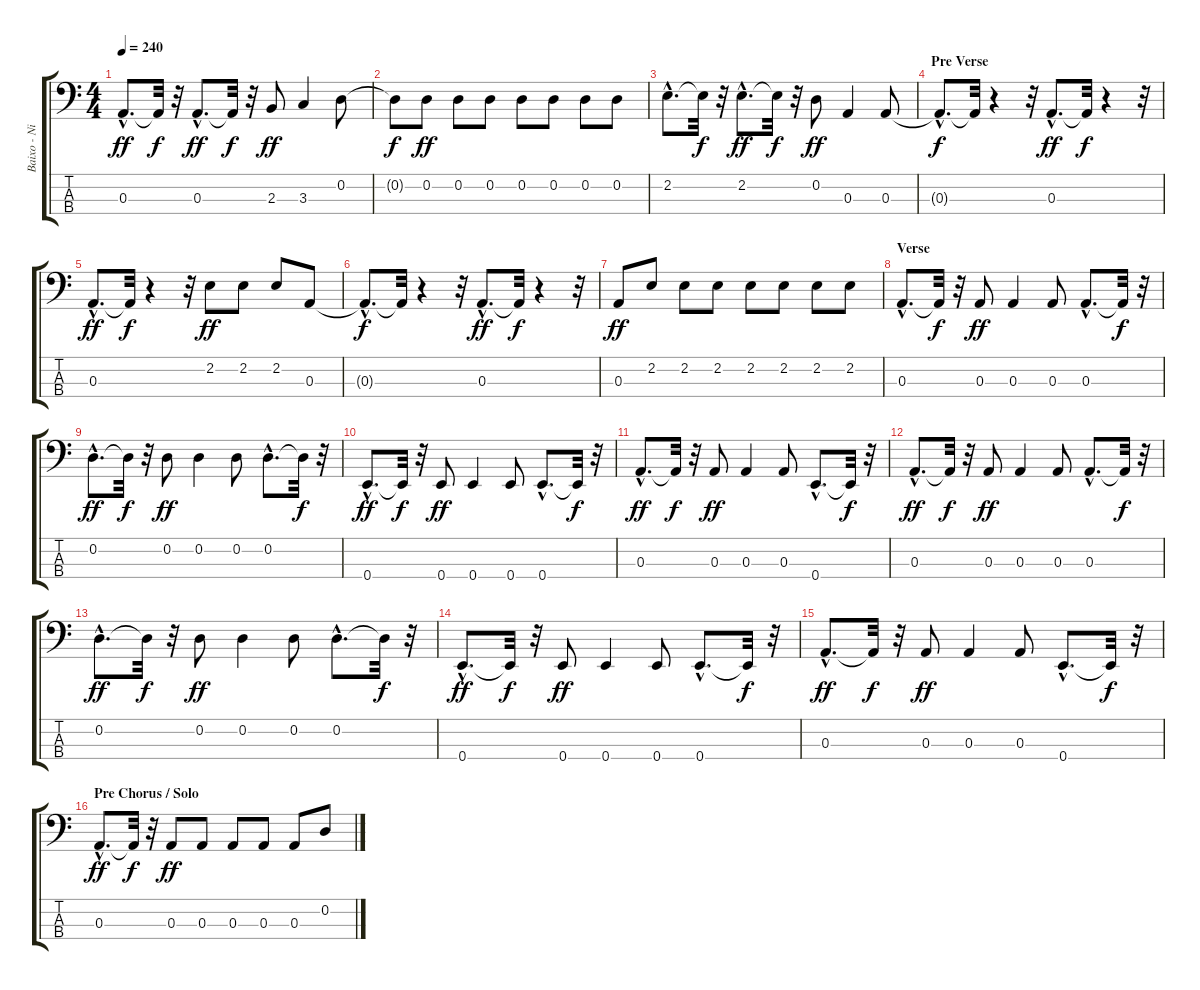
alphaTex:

\track ("Baixo - Nikola" "Baixo - Ni") {instrument electricbasspick}
\staff {score tabs}
\tuning (G2 D2 A1 E1) {hide}
\ts (4 4)
\tempo 240
\clef f4
\ks c
0.3{hac}.8{d dy ff} 0.3{t}.32{dy f} r.32 0.3{hac}.8{d dy ff} 0.3{t}.32{dy f} r.32 2.3.8{dy ff} 3.3.4 0.2.8 |
0.2{t}.8{dy f} 0.2.8{dy ff} 0.2.8 0.2.8 0.2.8 0.2.8 0.2.8 0.2.8 |
2.2{hac}.8{d} 2.2{t}.32{dy f} r.32 2.2{hac}.8{d dy ff} 2.2{t}.32{dy f} r.32 0.2.8{dy ff} 0.3.4 0.3.8 |
\section ("" "Pre Verse")
0.3{hac t}.8{d dy f} 0.3{t}.32 r.4 r.32 0.3{hac}.8{d dy ff} 0.3{t}.32{dy f} r.4 r.32 |
0.3{hac}.8{d dy ff} 0.3{t}.32{dy f} r.4 r.32 2.2.8{dy ff} 2.2.8 2.2.8 0.3.8 |
0.3{hac t}.8{d dy f} 0.3{t}.32 r.4 r.32 0.3{hac}.8{d dy ff} 0.3{t}.32{dy f} r.4 r.32 |
0.3.8{dy ff} 2.2.8 2.2.8 2.2.8 2.2.8 2.2.8 2.2.8 2.2.8 |
\section ("" "Verse")
0.3{hac}.8{d} 0.3{t}.32{dy f} r.32 0.3.8{dy ff} 0.3.4 0.3.8 0.3{hac}.8{d} 0.3{t}.32{dy f} r.32 |
0.2{hac}.8{d dy ff} 0.2{t}.32{dy f} r.32 0.2.8{dy ff} 0.2.4 0.2.8 0.2{hac}.8{d} 0.2{t}.32{dy f} r.32 |
0.4{hac}.8{d dy ff} 0.4{t}.32{dy f} r.32 0.4.8{dy ff} 0.4.4 0.4.8 0.4{hac}.8{d} 0.4{t}.32{dy f} r.32 |
0.3{hac}.8{d dy ff} 0.3{t}.32{dy f} r.32 0.3.8{dy ff} 0.3.4 0.3.8 0.4{hac}.8{d} 0.4{t}.32{dy f} r.32 |
0.3{hac}.8{d dy ff} 0.3{t}.32{dy f} r.32 0.3.8{dy ff} 0.3.4 0.3.8 0.3{hac}.8{d} 0.3{t}.32{dy f} r.32 |
0.2{hac}.8{d dy ff} 0.2{t}.32{dy f} r.32 0.2.8{dy ff} 0.2.4 0.2.8 0.2{hac}.8{d} 0.2{t}.32{dy f} r.32 |
0.4{hac}.8{d dy ff} 0.4{t}.32{dy f} r.32 0.4.8{dy ff} 0.4.4 0.4.8 0.4{hac}.8{d} 0.4{t}.32{dy f} r.32 |
0.3{hac}.8{d dy ff} 0.3{t}.32{dy f} r.32 0.3.8{dy ff} 0.3.4 0.3.8 0.4{hac}.8{d} 0.4{t}.32{dy f} r.32 |
\section ("" "Pre Chorus / Solo")
0.3{hac}.8{d dy ff} 0.3{t}.32{dy f} r.32 0.3.8{dy ff} 0.3.8 0.3.8 0.3.8 0.3.8 0.2.8
